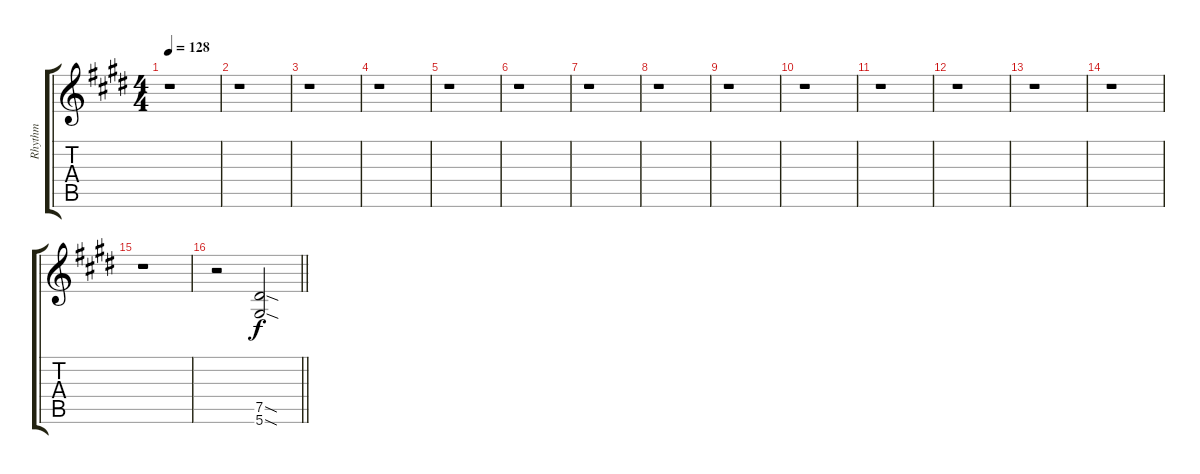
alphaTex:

\track ("Rhythm" "Rhythm") {instrument overdrivenguitar}
\staff {score tabs}
\tuning (Eb4 Bb3 Gb3 Db3 Ab2 Eb2) {hide}
\ts (4 4)
\tempo 128
\clef g2
\ks e
r.1{dy f} |
\ks c#minor
r.1 |
r.1 |
r.1 |
\ks e
r.1 |
\ks c#minor
r.1 |
r.1 |
r.1 |
\ks e
r.1 |
\ks c#minor
r.1 |
r.1 |
r.1 |
\ks e
r.1 |
\ks c#minor
r.1 |
r.1 |
\barLineRight lightlight
r.2 (7.5{sod} 5.6{sod}).2
